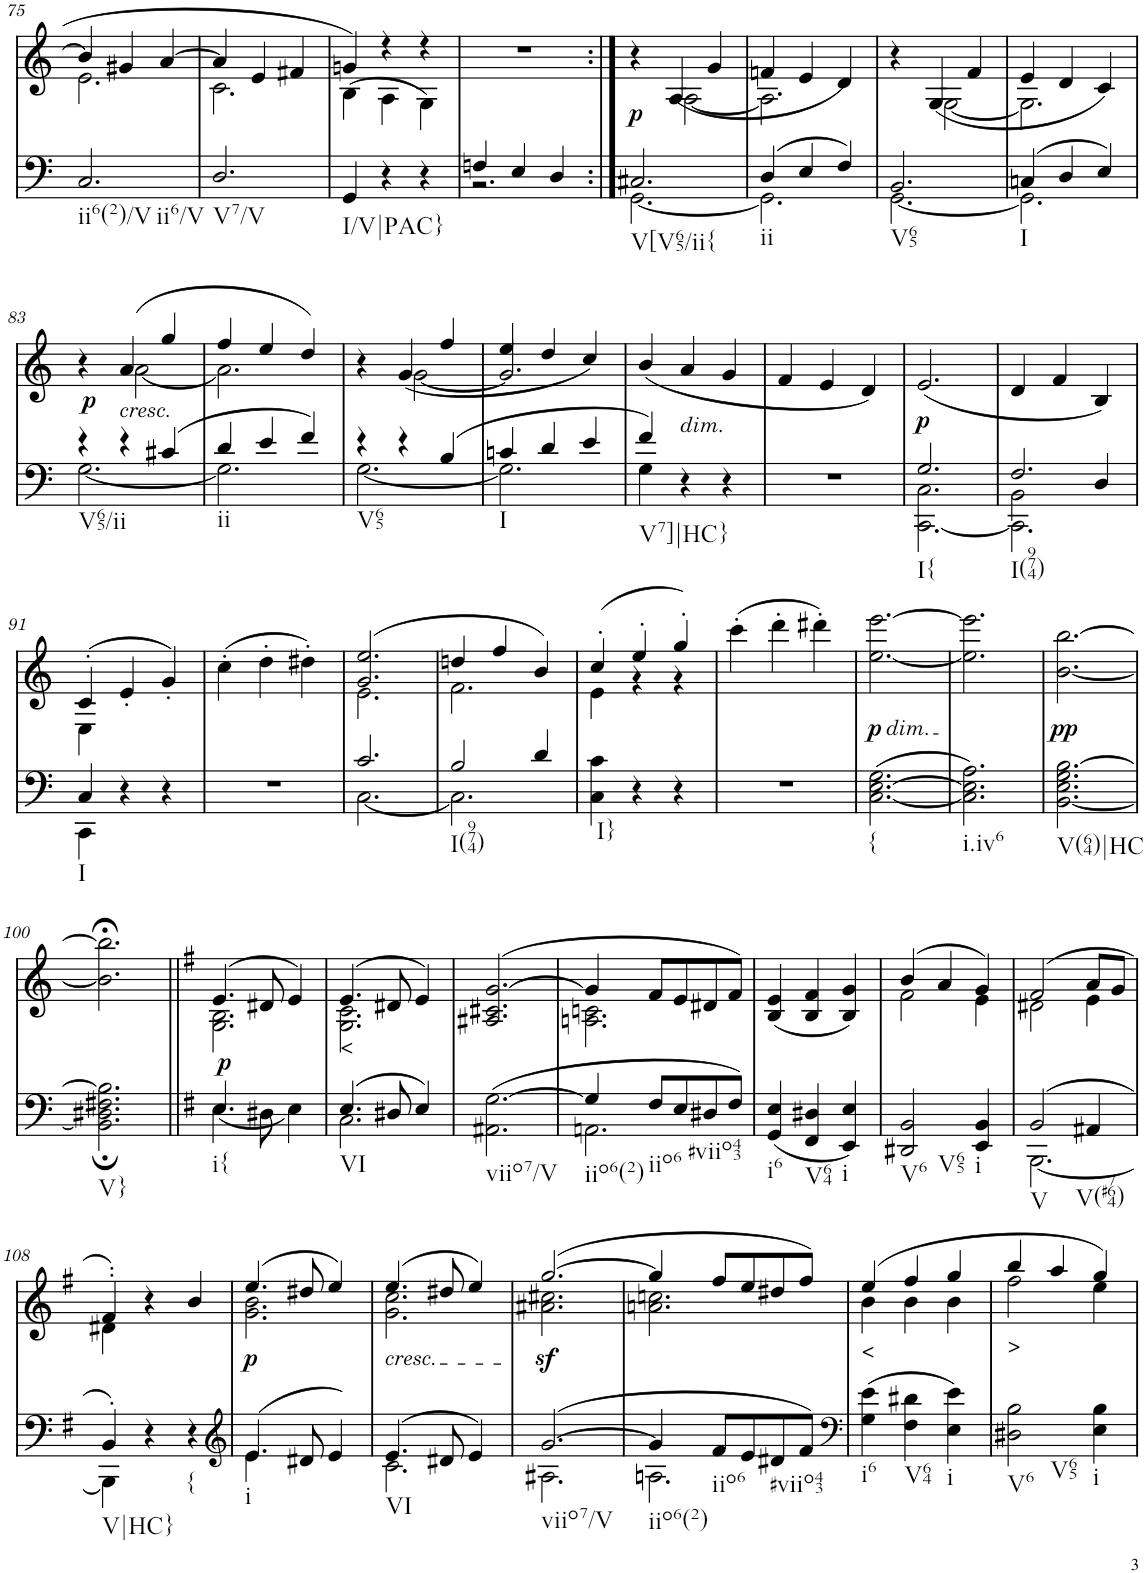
**kern	**dynam	**kern	**text	**dynam
*part2	*part2	*part1	*part1	*part1
*staff2	*staff2	*staff1	*staff1	*staff1
*I"piano	*	*I"piano	*	*
*I'Pno	*	*I'Pno	*	*
!!LO:PB:g=z
*clefF4	*	*clefG2	*	*
*k[]	*	*k[]	*	*
*M3/4	*	*M3/4	*	*
=75	=75	=75	=75	=75
*	*	*^	*	*
!LO:TX:b:t=ii6(2)/V	!	!	!	!	!
!LO:TX:b:t=ii6/V	!	!	!	!	!
2.C/	.	4b/]	2.e\	.	.
.	.	4g#X/	.	.	.
.	.	[4a/	.	.	.
=76	=76	=76	=76	=76	=76
!LO:TX:b:t=V7/V	!	!	!	!	!
2.D/	.	4a/]	2.c\	.	.
.	.	4e/	.	.	.
.	.	4f#X/	.	.	.
=77	=77	=77	=77	=77	=77
!LO:TX:b:t=I/V|PAC}	!	!	!	!	!
4GG/	.	4gn/	(>4B\	.	.
4r	.	4r	4A\	.	.
4r	.	4r	4G\)	.	.
*	*	*v	*v	*	*
=78	=78	=78	=78	=78
*^	*	*	*	*
4Fn/	2.r	.	2.r	.	.
4E/	.	.	.	.	.
4D/	.	.	.	.	.
=79:|!	=79:|!	=79:|!	=79:|!	=79:|!	=79:|!
*	*	*	*^	*	*
!LO:TX:b:t=V[V65/ii{	!	!	!	!	!	!
!	!	!	!	!	!	!LO:DY:b
2.C#X/	[2.GG\	.	4r	4ryy	.	p
.	.	.	[2A\	(4A/	.	.
.	.	.	.	4g/	.	.
=80	=80	=80	=80	=80	=80	=80
!LO:TX:b:t=ii	!	!	!	!	!	!
(4D/	2.GG\]	.	2.A\]	4fn/	.	.
4E/	.	.	.	4e/	.	.
4F/)	.	.	.	4d/)	.	.
=81	=81	=81	=81	=81	=81	=81
!LO:TX:b:t=V65	!	!	!	!	!	!
2.BB/	[2.GG\	.	4r	4ryy	.	.
.	.	.	[2G\	(4G/	.	.
.	.	.	.	4f/	.	.
=82	=82	=82	=82	=82	=82	=82
!LO:TX:b:t=I	!	!	!	!	!	!
(4Cn/	2.GG\]	.	2.G\]	4e/	.	.
4D/	.	.	.	4d/	.	.
4E/)	.	.	.	4c/)	.	.
!!LO:LB:g=z	!!
=83	=83	=83	=83	=83	=83	=83
!LO:TX:b:t=V65/ii	!	!	!	!	!	!
!	!	!	!	!	!	!LO:DY:b
4r	[2.G\	.	4r	4ryy	.	p
!	!	!	!LO:TX:b:i:t=cresc.	!	!	!
4r	.	.	(4a/	[2a\	.	.
(4c#X/	.	.	4gg/	.	.	.
=84	=84	=84	=84	=84	=84	=84
!LO:TX:b:t=ii	!	!	!	!	!	!
4d/	2.G\]	.	4ff/	2.a\]	.	.
4e/	.	.	4ee/	.	.	.
4f/)	.	.	4dd/)	.	.	.
=85	=85	=85	=85	=85	=85	=85
!LO:TX:b:t=V65	!	!	!	!	!	!
4r	[2.G\	.	4r	4ryy	.	.
4r	.	.	[2g\	(4g/	.	.
(4B/	.	.	.	4ff/	.	.
=86	=86	=86	=86	=86	=86	=86
!LO:TX:b:t=I	!	!	!	!	!	!
4cn/	2.G\]	.	2.g/]	4ee/	.	.
4d/	.	.	.	4dd/	.	.
4e/	.	.	.	4cc/)	.	.
=87	=87	=87	=87	=87	=87	=87
!LO:TX:b:t=V7]|HC}	!	!	!	!	!	!
*	*	*	*v	*v	*	*
4f/)	4G\	.	(4b/	.	.
!LO:TX:a:i:t=dim.	!	!	!	!	!
4r	2ryy	.	4a/	.	.
4r	.	.	4g/	.	.
*v	*v	*	*	*	*
=88	=88	=88	=88	=88
2.r	.	4f/	.	.
.	.	4e/	.	.
.	.	4d/)	.	.
=89	=89	=89	=89	=89
*^	*	*	*	*
!LO:TX:b:t=I{	!	!	!	!	!
!	!	!	!	!LO:LY:b	!LO:DY:b
2.G/	[2.CC\ 2.C\	.	(2.e/	p	p
=90	=90	=90	=90	=90	=90
*	*^	*	*	*	*
!LO:TX:b:t=I(974)	!	!	!	!	!	!
2BB\	2.CC\]	2.F/	.	4d/	.	.
.	.	.	.	4f/	.	.
4D/	.	.	.	4B/)	.	.
*	*v	*v	*	*	*	*
!!LO:LB:g=z
=91	=91	=91	=91	=91	=91
*	*	*	*^	*	*
!LO:TX:b:t=I	!	!	!	!	!	!
4C/	4CC\	.	(4c'/	4E\	.	.
4r	2ryy	.	4e'/	2ryy	.	.
4r	.	.	4g'/)	.	.	.
*v	*v	*	*	*	*	*
*	*	*v	*v	*	*
=92	=92	=92	=92	=92
2.r	.	(4cc'\	.	.
.	.	4dd'\	.	.
.	.	4dd#X'\)	.	.
=93	=93	=93	=93	=93
*^	*	*^	*	*
2.c/	[2.C\	.	(2.g/ 2.ee/	2.e\	.	.
=94	=94	=94	=94	=94	=94	=94
!LO:TX:b:t=I(974)	!	!	!	!	!	!
2B/	2.C\]	.	4ddn/	2.f\	.	.
.	.	.	4ff/	.	.	.
4d/	.	.	4b/)	.	.	.
*v	*v	*	*	*	*	*
=95	=95	=95	=95	=95	=95
!LO:TX:b:t=I}	!	!	!	!	!
!	!	!	!	!LO:LY:b	!
4C\ 4c\	.	(4cc'/	4e\	<	.
4r	.	4ee'/	4r	.	.
4r	.	4gg'/)	4r	.	.
*	*	*v	*v	*	*
=96	=96	=96	=96	=96
2.r	.	(4ccc'\	.	.
.	.	4ddd'\	.	.
.	.	4ddd#X'\)	.	.
=97	=97	=97	=97	=97
!	!	!LO:TX:b:i:t=dim.	!	!
!LO:TX:b:t={	!	!	!	!
!	!	!	!LO:LY:b	!LO:DY:b
(>[2.C\ [2.E\ 2.G\	.	[2.ee\ [2.eee\	p	p
=98	=98	=98	=98	=98
!LO:TX:b:t=i.iv6	!	!	!	!
2.C\] 2.E\] 2.A\)	.	2.ee\] 2.eee\]	.	.
=99	=99	=99	=99	=99
!LO:TX:b:t=V(64)|HC	!	!	!	!
!	!	!	!LO:LY:b	!LO:DY:b
[2.BB\ 2.E\ 2.G\ [2.B\	.	[2.b\ [2.bb\	pp	pp
!!LO:LB:g=z
=100	=100	=100	=100	=100
!LO:TX:b:t=V}	!	!	!	!
2.BB\]; 2.D#X\; 2.F#X\; 2.B\];	.	2.b\];< 2.bb\];<	.	.
=101||	=101||	=101||	=101||	=101||
*k[f#]	*	*k[f#]	*	*
*^	*	*^	*	*
!LO:TX:b:t=i{	!	!	!	!	!	!
!	!	!LO:DY:a	!	!	!LO:LY:b	!
(4.E/	4.E\	p	(4.e/	2.G\ 2.B\	p	.
8ryy	8D#X\	.	8d#X/	.	.	.
4ryy	4E\)	.	4e/)	.	.	.
=102	=102	=102	=102	=102	=102	=102
!LO:TX:b:t=VI	!	!	!	!	!	!
!	!	!	!	!	!LO:LY:b	!
(4.E/	2.C\	.	(4.e/	2.G\ 2.c\	<	.
8D#X/	.	.	8d#X/	.	.	.
4E/)	.	.	4e/)	.	.	.
*v	*v	*	*	*	*	*
*	*	*v	*v	*	*
=103	=103	=103	=103	=103
!LO:TX:b:t=viio7/V	!	!	!	!
(2.AA#X\ [2.G\	.	(2.A#X/ 2.c#X/ [2.g/	.	.
=104	=104	=104	=104	=104
*^	*	*^	*	*
!LO:TX:b:t=iio6(2)	!	!	!	!	!	!
4G/]	2.AAn\	.	4g/]	2.An\ 2.cn\	.	.
!LO:TX:b:t=iio6	!	!	!	!	!	!
8F#/L	.	.	8f#/L	.	.	.
8E/	.	.	8e/	.	.	.
!LO:TX:b:t=#viio43	!	!	!	!	!	!
8D#X/	.	.	8d#X/	.	.	.
8F#/J)	.	.	8f#/J)	.	.	.
*v	*v	*	*	*	*	*
*	*	*v	*v	*	*
=105	=105	=105	=105	=105
!LO:TX:b:t=i6	!	!	!	!
(4GG/ 4E/	.	(4B/ 4e/	.	.
!LO:TX:b:t=V64	!	!	!	!
4FF#/ 4D#X/	.	4B/ 4f#/	.	.
!LO:TX:b:t=i	!	!	!	!
4EE/ 4E/)	.	4B/ 4g/)	.	.
=106	=106	=106	=106	=106
*	*	*^	*	*
!LO:TX:b:t=V6	!	!	!	!	!
!LO:TX:b:t=V65	!	!	!	!	!
2DD#X/ 2BB/	.	(4b/	2f#\	.	.
.	.	4a/	.	.	.
!LO:TX:b:t=i	!	!	!	!	!
4EE/ 4BB/	.	4g/)	4e\	.	.
=107	=107	=107	=107	=107	=107
*^	*	*	*	*	*
!LO:TX:b:t=V	!	!	!	!	!	!
(2BB/	[2.BBB\	.	(2f#/	2d#X\	.	.
!LO:TX:b:t=V(#764)	!	!	!	!	!	!
4AA#X/	.	.	8a/L	4e\	.	.
.	.	.	8g/J	.	.	.
!!LO:LB:g=z	!!
=108	=108	=108	=108	=108	=108	=108
!LO:TX:b:t=V|HC}	!	!	!	!	!	!
4BB'/)	4BBB\]	.	4f#''/)	4d#X\	.	.
4r	2ryy	.	4r	2ryy	.	.
!LO:TX:b:t={	!	!	!	!	!	!
4r	.	.	4b/	.	.	.
=109	=109	=109	=109	=109	=109	=109
*clefG2	*	*	*	*	*	*
!LO:TX:b:t=i	!	!	!	!	!	!
!	!	!	!	!	!LO:LY:b	!LO:DY:b
(>4.e\	4.e/	.	(4.ee/	2.g\ 2.b\	p	p
8ryy	8d#X/	.	8dd#X/	.	.	.
4ryy	4e/)	.	4ee/)	.	.	.
=110	=110	=110	=110	=110	=110	=110
!	!	!	!LO:TX:b:i:t=cresc.	!	!	!
!LO:TX:b:t=VI	!	!	!	!	!	!
!	!	!	!	!	!LO:LY:b	!
(4.e/	2.c\	.	(4.ee/	2.g\ 2.cc\	<	.
8d#X/	.	.	8dd#X/	.	.	.
4e/)	.	.	4ee/)	.	.	.
=111	=111	=111	=111	=111	=111	=111
!LO:TX:b:t=viio7/V	!	!	!	!	!	!
!	!	!	!	!	!	!LO:DY:b
([2.g/	2.A#X\	.	([2.gg/	2.a#X\ 2.cc#X\	.	sf
=112	=112	=112	=112	=112	=112	=112
!LO:TX:b:t=iio6(2)	!	!	!	!	!	!
4g/]	2.An\	.	4gg/]	2.an\ 2.ccn\	.	.
!LO:TX:b:t=iio6	!	!	!	!	!	!
8f#/L	.	.	8ff#/L	.	.	.
8e/	.	.	8ee/	.	.	.
!LO:TX:b:t=#viio43	!	!	!	!	!	!
8d#X/	.	.	8dd#X/	.	.	.
8f#/J)	.	.	8ff#/J)	.	.	.
*v	*v	*	*	*	*	*
=113	=113	=113	=113	=113	=113
*clefF4	*	*	*	*	*
!LO:TX:b:t=i6	!	!	!	!	!
!	!	!	!	!LO:LY:b	!
(4G\ 4e\	.	(4ee/	4b\	<	.
!LO:TX:b:t=V64	!	!	!	!	!
4F#\ 4d#X\	.	4ff#/	4b\	.	.
!LO:TX:b:t=i	!	!	!	!	!
4E\ 4e\)	.	4gg/	4b\	.	.
=114	=114	=114	=114	=114	=114
!LO:TX:b:t=V6	!	!	!	!	!
!LO:TX:b:t=V65	!	!	!	!	!
!	!	!	!	!LO:LY:b	!
2D#X\ 2B\	.	4bb/	2ff#\	>	.
.	.	4aa/	.	.	.
!LO:TX:b:t=i	!	!	!	!	!
4E\ 4B\	.	4gg/)	4ee\	.	.
*	*	*v	*v	*	*
=	=	=	=	=
*-	*-	*-	*-	*-
